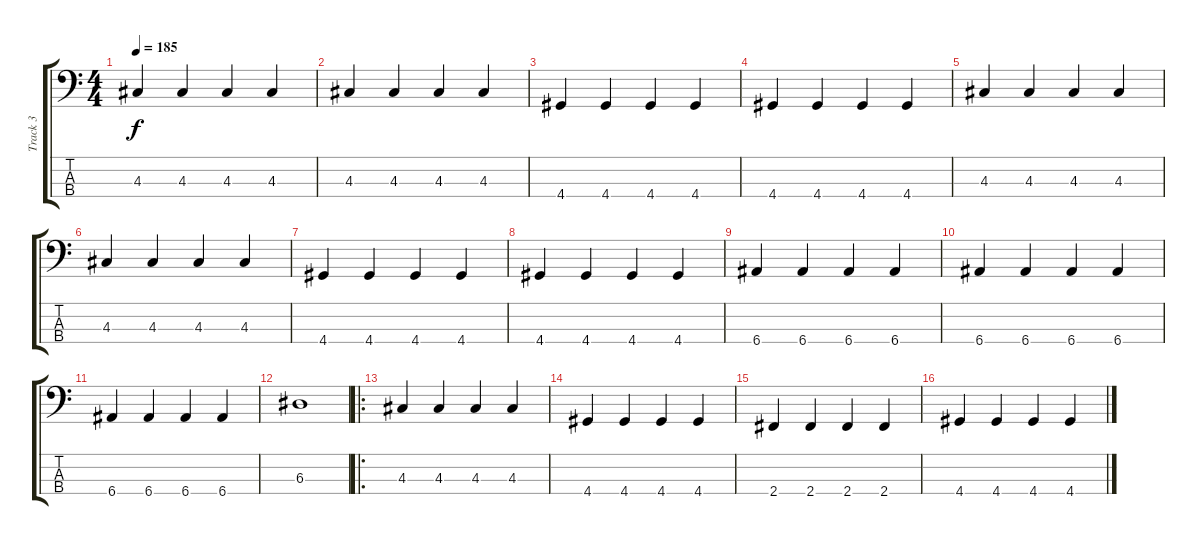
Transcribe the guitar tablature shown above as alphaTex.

\track ("Track 3" "Track 3") {instrument electricbasspick}
\staff {score tabs}
\tuning (G2 D2 A1 E1) {hide}
\ts (4 4)
\tempo 185
\clef f4
\ks c
4.3.4{dy f} 4.3.4 4.3.4 4.3.4 |
4.3.4 4.3.4 4.3.4 4.3.4 |
4.4.4 4.4.4 4.4.4 4.4.4 |
4.4.4 4.4.4 4.4.4 4.4.4 |
4.3.4 4.3.4 4.3.4 4.3.4 |
4.3.4 4.3.4 4.3.4 4.3.4 |
4.4.4 4.4.4 4.4.4 4.4.4 |
4.4.4 4.4.4 4.4.4 4.4.4 |
6.4.4 6.4.4 6.4.4 6.4.4 |
6.4.4 6.4.4 6.4.4 6.4.4 |
6.4.4 6.4.4 6.4.4 6.4.4 |
6.3.1 |
\ro
4.3.4 4.3.4 4.3.4 4.3.4 |
4.4.4 4.4.4 4.4.4 4.4.4 |
2.4.4 2.4.4 2.4.4 2.4.4 |
4.4.4 4.4.4 4.4.4 4.4.4
